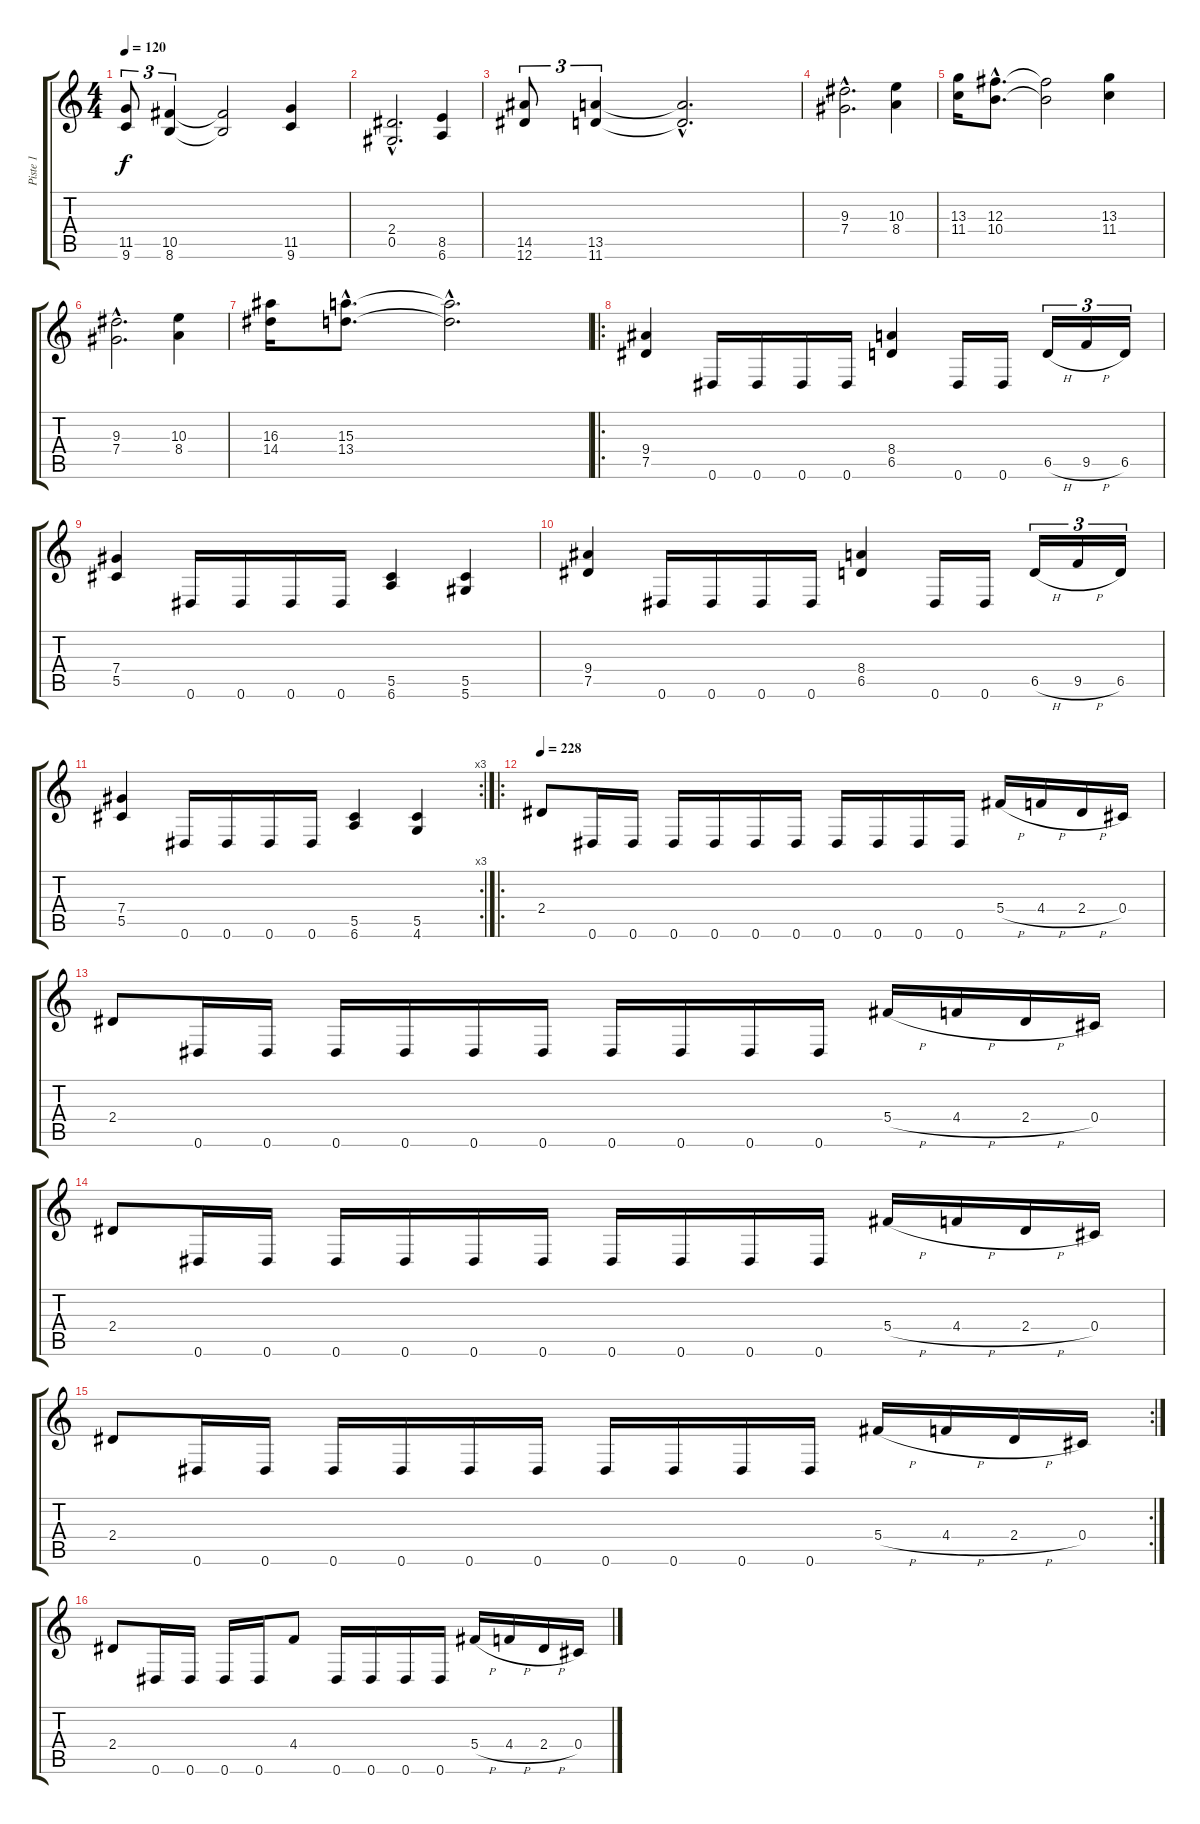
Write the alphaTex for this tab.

\track ("Piste 1" "Piste 1") {instrument distortionguitar}
\staff {score tabs}
\tuning (Eb4 Bb3 Gb3 Db3 Ab2 Eb2) {hide}
\ts (4 4)
\tempo 120
\clef g2
\ks c
(11.5 9.6).8{tu (3 2) dy f} (10.5 8.6).4{tu (3 2)} (10.5{t} 8.6{t}).2 (11.5 9.6).4 |
(2.4{hac} 0.5{hac}).2{d} (8.5 6.6).4 |
(14.5 12.6).8{tu (3 2)} (13.5 11.6).4{tu (3 2)} (13.5{hac t} 11.6{hac t}).2{d} |
(9.3{hac} 7.4{hac}).2{d} (10.3 8.4).4 |
(13.3 11.4).16 (12.3{hac} 10.4{hac}).8{d} (12.3{t} 10.4{t}).2 (13.3 11.4).4 |
(9.3{hac} 7.4{hac}).2{d} (10.3 8.4).4 |
(16.3 14.4).16 (15.3{hac} 13.4{hac}).8{d} (15.3{hac t} 13.4{hac t}).2{d} |
\ro
(9.4 7.5).4 0.6.16 0.6.16 0.6.16 0.6.16 (8.4 6.5).4 0.6.16 0.6.16 6.5{h}.16{tu (3 2)} 9.5{h}.16{tu (3 2)} 6.5.16{tu (3 2)} |
(7.4 5.5).4 0.6.16 0.6.16 0.6.16 0.6.16 (5.5 6.6).4 (5.5 5.6).4 |
(9.4 7.5).4 0.6.16 0.6.16 0.6.16 0.6.16 (8.4 6.5).4 0.6.16 0.6.16 6.5{h}.16{tu (3 2)} 9.5{h}.16{tu (3 2)} 6.5.16{tu (3 2)} |
\rc 3
(7.4 5.5).4 0.6.16 0.6.16 0.6.16 0.6.16 (5.5 6.6).4 (5.5 4.6).4 |
\ro
\tempo 228
2.4.8 0.6.16 0.6.16 0.6.16 0.6.16 0.6.16 0.6.16 0.6.16 0.6.16 0.6.16 0.6.16 5.4{h}.16 4.4{h}.16 2.4{h}.16 0.4.16 |
2.4.8 0.6.16 0.6.16 0.6.16 0.6.16 0.6.16 0.6.16 0.6.16 0.6.16 0.6.16 0.6.16 5.4{h}.16 4.4{h}.16 2.4{h}.16 0.4.16 |
2.4.8 0.6.16 0.6.16 0.6.16 0.6.16 0.6.16 0.6.16 0.6.16 0.6.16 0.6.16 0.6.16 5.4{h}.16 4.4{h}.16 2.4{h}.16 0.4.16 |
\rc 2
2.4.8 0.6.16 0.6.16 0.6.16 0.6.16 0.6.16 0.6.16 0.6.16 0.6.16 0.6.16 0.6.16 5.4{h}.16 4.4{h}.16 2.4{h}.16 0.4.16 |
2.4.8 0.6.16 0.6.16 0.6.16 0.6.16 4.4.8 0.6.16 0.6.16 0.6.16 0.6.16 5.4{h}.16 4.4{h}.16 2.4{h}.16 0.4.16
